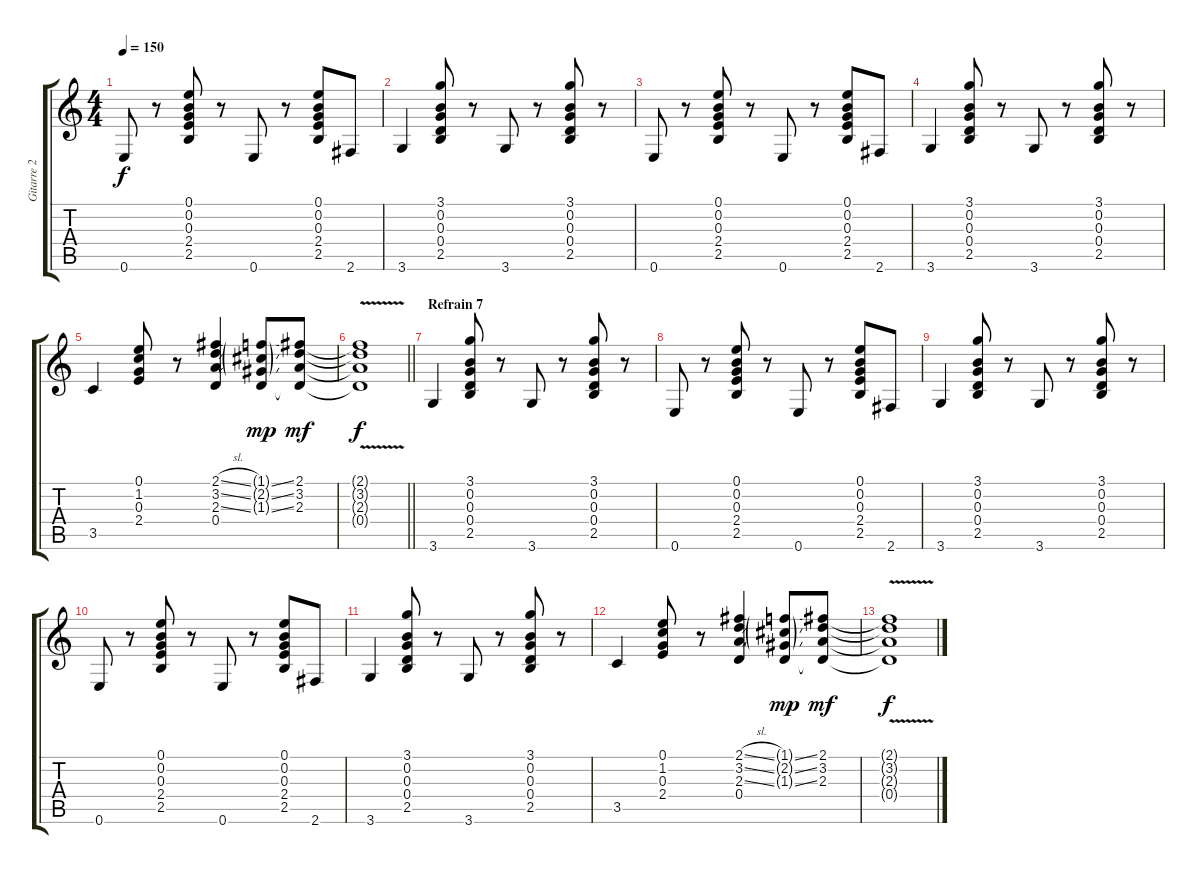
\track ("Gitarre 2" "Gitarre 2") {instrument overdrivenguitar}
\staff {score tabs}
\tuning (E4 B3 G3 D3 A2 E2) {hide}
\ts (4 4)
\tempo 150
\clef g2
\ks c
0.6.8{dy f} r.8 (0.1 0.2 0.3 2.4 2.5).8 r.8 0.6.8 r.8 (0.1 0.2 0.3 2.4 2.5).8 2.6.8 |
3.6.4 (3.1 0.2 0.3 0.4 2.5).8 r.8 3.6.8 r.8 (3.1 0.2 0.3 0.4 2.5).8 r.8 |
0.6.8 r.8 (0.1 0.2 0.3 2.4 2.5).8 r.8 0.6.8 r.8 (0.1 0.2 0.3 2.4 2.5).8 2.6.8 |
3.6.4 (3.1 0.2 0.3 0.4 2.5).8 r.8 3.6.8 r.8 (3.1 0.2 0.3 0.4 2.5).8 r.8 |
3.5.4 (0.1 1.2 0.3 2.4).8 r.8 (2.1{sl} 3.2{sl} 2.3{sl} 0.4).4 (1.1{ss g} 2.2{ss g} 1.3{ss g} 0.4{t}).8{dy mp} (2.1 3.2 2.3 0.4{t}).8{dy mf} |
\barLineRight lightlight
(2.1{v t} 3.2{v t} 2.3{v t} 0.4{v t}).1{dy f} |
\section ("" "Refrain 7")
3.6.4 (3.1 0.2 0.3 0.4 2.5).8 r.8 3.6.8 r.8 (3.1 0.2 0.3 0.4 2.5).8 r.8 |
0.6.8 r.8 (0.1 0.2 0.3 2.4 2.5).8 r.8 0.6.8 r.8 (0.1 0.2 0.3 2.4 2.5).8 2.6.8 |
3.6.4 (3.1 0.2 0.3 0.4 2.5).8 r.8 3.6.8 r.8 (3.1 0.2 0.3 0.4 2.5).8 r.8 |
0.6.8 r.8 (0.1 0.2 0.3 2.4 2.5).8 r.8 0.6.8 r.8 (0.1 0.2 0.3 2.4 2.5).8 2.6.8 |
3.6.4 (3.1 0.2 0.3 0.4 2.5).8 r.8 3.6.8 r.8 (3.1 0.2 0.3 0.4 2.5).8 r.8 |
3.5.4 (0.1 1.2 0.3 2.4).8 r.8 (2.1{sl} 3.2{sl} 2.3{sl} 0.4).4 (1.1{ss g} 2.2{ss g} 1.3{ss g} 0.4{t}).8{dy mp} (2.1 3.2 2.3 0.4{t}).8{dy mf} |
(2.1{v t} 3.2{v t} 2.3{v t} 0.4{v t}).1{dy f}
